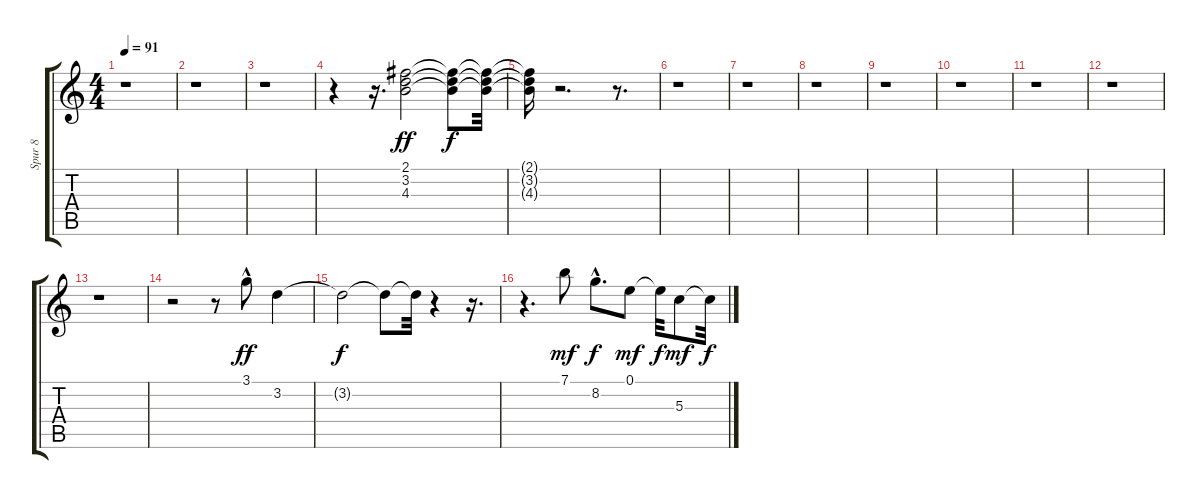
\track ("Spur 8" "Spur 8") {instrument acousticguitarnylon}
\staff {score tabs}
\tuning (E4 B3 G3 D3 A2 E2) {hide}
\ts (4 4)
\tempo 91
\clef g2
\ks c
r.1{dy ff} |
r.1 |
r.1 |
r.4 r.16{d} (2.1 3.2 4.3).2 (2.1{t} 3.2{t} 4.3{t}).8{dy f} (2.1{t} 3.2{t} 4.3{t}).32 |
(2.1{t} 3.2{t} 4.3{t}).16 r.2{d} r.8{d} |
r.1 |
r.1 |
r.1 |
r.1 |
r.1 |
r.1 |
r.1 |
r.1 |
r.2 r.8 3.1{hac}.8{dy ff} 3.2.4 |
3.2{t}.2{dy f} 3.2{t}.8 3.2{t}.32 r.4 r.16{d} |
r.4{d} 7.1.8{dy mf} 8.2{hac}.8{d dy f} 0.1.8{dy mf} 0.1{t}.32{dy f} 5.3.8{dy mf} 5.3{t}.32{dy f}
